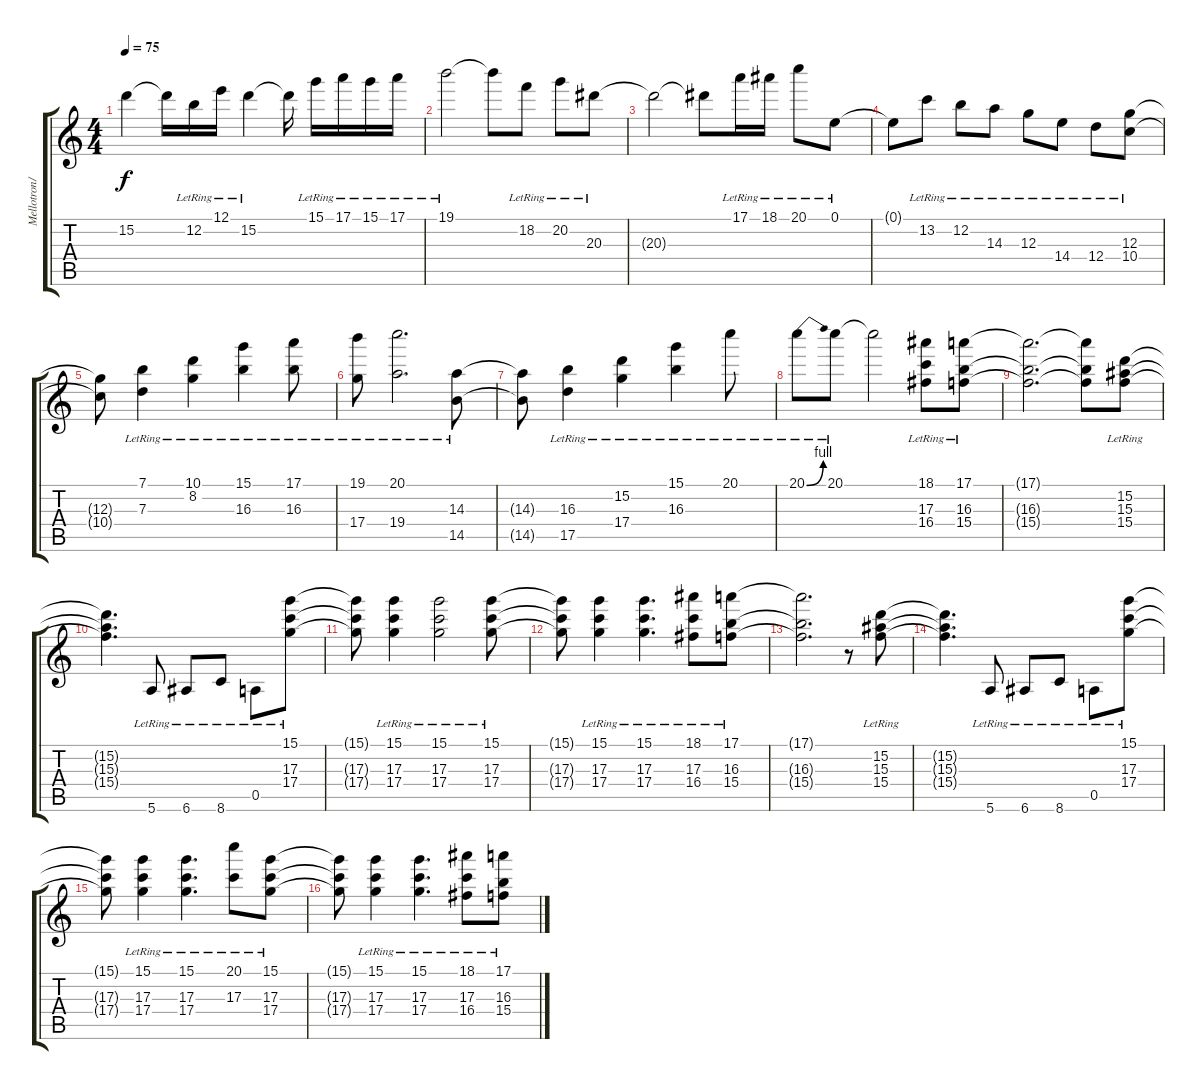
\track ("Mellotron/Strings 1" "Mellotron/") {instrument electricguitarjazz}
\staff {score tabs}
\tuning (E4 B3 G3 D3 A2 E2) {hide}
\ts (4 4)
\tempo 75
\clef g2
\ks c
15.2{t}.4{dy f} 15.2{t}.16 12.2{lr}.16 12.1{lr}.16 15.2{lr}.4 15.2{t}.16 15.1{lr}.16 17.1{lr}.16 15.1{lr}.16 17.1{lr}.16 |
19.1{lr}.2 19.1{t}.8 18.2{lr}.8 20.2{lr}.8 20.3{lr}.8 |
20.3{t}.2 20.3{t}.8 17.1{lr}.16 18.1{lr}.16 20.1{lr}.8 0.1{lr}.8 |
0.1{t}.8 13.2{lr}.8 12.2{lr}.8 14.3{lr}.8 12.3{lr}.8 14.4{lr}.8 12.4{lr}.8 (12.3{lr} 10.4{lr}).8 |
(12.3{t} 10.4{t}).8 (7.1{lr} 7.3{lr}).4 (10.1{lr} 8.2{lr}).4 (15.1{lr} 16.3{lr}).4 (17.1{lr} 16.3{lr}).8 |
(19.1{lr} 17.4{lr}).8 (20.1{lr} 19.4{lr}).2{d} (14.3{lr} 14.5{lr}).8 |
(14.3{t} 14.5{t}).8 (16.3{lr} 17.5{lr}).4 (15.2{lr} 17.4{lr}).4 (15.1{lr} 16.3{lr}).4 20.1{lr}.8 |
20.1{be (bend 0 0 60 4) lr}.8 20.1{lr}.8 20.1{t}.2 (18.1{lr} 17.3{lr} 16.4{lr}).8 (17.1{lr} 16.3{lr} 15.4{lr}).8 |
(17.1{t} 16.3{t} 15.4{t}).2{d} (17.1{t} 16.3{t} 15.4{t}).8 (15.2{lr} 15.3{lr} 15.4{lr}).8 |
(15.2{t} 15.3{t} 15.4{t}).4{d} 5.6{lr}.8 6.6{lr}.8 8.6{lr}.8 0.5{lr}.8 (15.1{lr} 17.3{lr} 17.4{lr}).8 |
(15.1{t} 17.3{t} 17.4{t}).8 (15.1{lr} 17.3{lr} 17.4{lr}).4 (15.1{lr} 17.3{lr} 17.4{lr}).2 (15.1{lr} 17.3{lr} 17.4{lr}).8 |
(15.1{t} 17.3{t} 17.4{t}).8 (15.1{lr} 17.3{lr} 17.4{lr}).4 (15.1{lr} 17.3{lr} 17.4{lr}).4{d} (18.1{lr} 17.3{lr} 16.4{lr}).8 (17.1{lr} 16.3{lr} 15.4{lr}).8 |
(17.1{t} 16.3{t} 15.4{t}).2{d} r.8 (15.2{lr} 15.3{lr} 15.4{lr}).8 |
(15.2{t} 15.3{t} 15.4{t}).4{d} 5.6{lr}.8 6.6{lr}.8 8.6{lr}.8 0.5{lr}.8 (15.1{lr} 17.3{lr} 17.4{lr}).8 |
(15.1{t} 17.3{t} 17.4{t}).8 (15.1{lr} 17.3{lr} 17.4{lr}).4 (15.1{lr} 17.3{lr} 17.4{lr}).4{d} (20.1{lr} 17.3{lr}).8 (15.1{lr} 17.3{lr} 17.4{lr}).8 |
(15.1{t} 17.3{t} 17.4{t}).8 (15.1{lr} 17.3{lr} 17.4{lr}).4 (15.1{lr} 17.3{lr} 17.4{lr}).4{d} (18.1{lr} 17.3{lr} 16.4{lr}).8 (17.1{lr} 16.3{lr} 15.4{lr}).8
